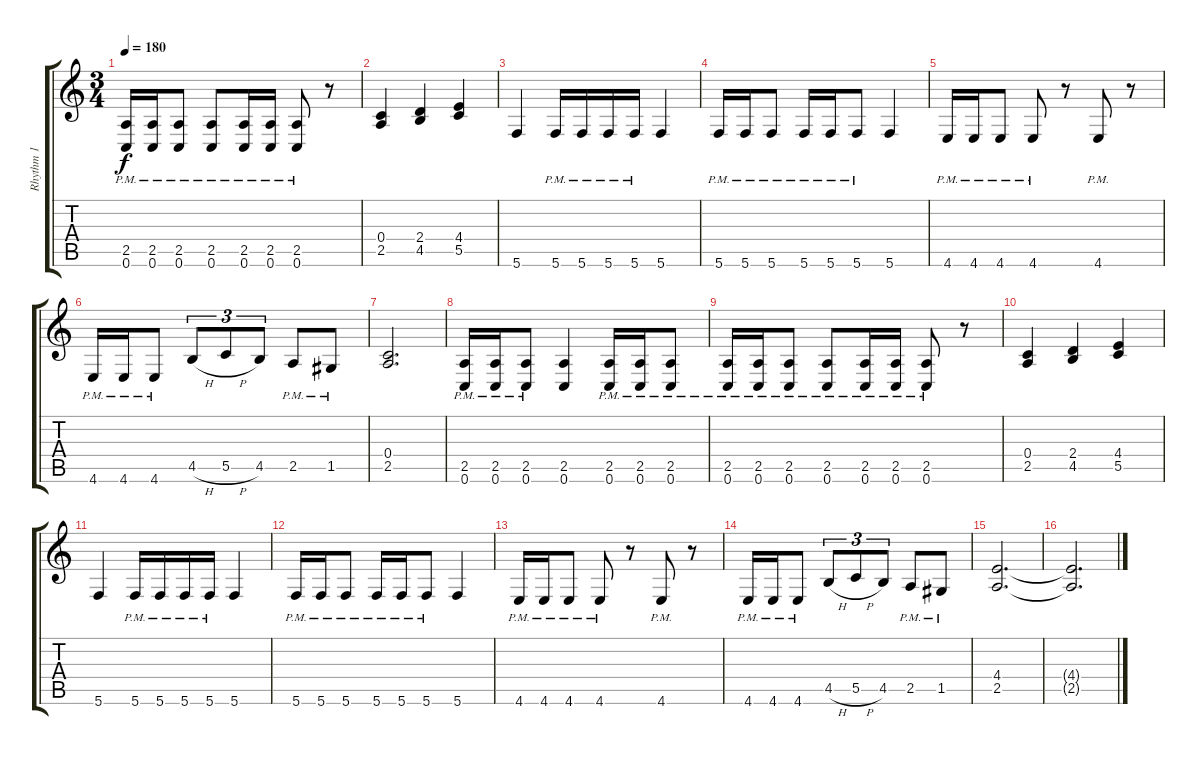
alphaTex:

\track ("Rhythm 1" "Rhythm 1") {instrument overdrivenguitar}
\staff {score tabs}
\tuning (D4 A3 F3 C3 G2 C2) {hide}
\ts (3 4)
\tempo 180
\clef g2
\ks c
(2.5{pm} 0.6{pm}).16{dy f} (2.5{pm} 0.6{pm}).16 (2.5{pm} 0.6{pm}).8 (2.5{pm} 0.6{pm}).8 (2.5{pm} 0.6{pm}).16 (2.5{pm} 0.6{pm}).16 (2.5{pm} 0.6{pm}).8 r.8 |
(0.4 2.5).4 (2.4 4.5).4 (4.4 5.5).4 |
5.6.4 5.6{pm}.16 5.6{pm}.16 5.6{pm}.16 5.6{pm}.16 5.6.4 |
5.6{pm}.16 5.6{pm}.16 5.6{pm}.8 5.6{pm}.16 5.6{pm}.16 5.6{pm}.8 5.6.4 |
4.6{pm}.16 4.6{pm}.16 4.6{pm}.8 4.6{pm}.8 r.8 4.6{pm}.8 r.8 |
4.6{pm}.16 4.6{pm}.16 4.6{pm}.8 4.5{h}.8{tu (3 2)} 5.5{h}.8{tu (3 2)} 4.5.8{tu (3 2)} 2.5{pm}.8 1.5{pm}.8 |
(0.4 2.5).2{d} |
(2.5{pm} 0.6{pm}).16 (2.5{pm} 0.6{pm}).16 (2.5{pm} 0.6{pm}).8 (2.5 0.6).4 (2.5{pm} 0.6{pm}).16 (2.5{pm} 0.6{pm}).16 (2.5{pm} 0.6{pm}).8 |
(2.5{pm} 0.6{pm}).16 (2.5{pm} 0.6{pm}).16 (2.5{pm} 0.6{pm}).8 (2.5{pm} 0.6{pm}).8 (2.5{pm} 0.6{pm}).16 (2.5{pm} 0.6{pm}).16 (2.5{pm} 0.6{pm}).8 r.8 |
(0.4 2.5).4 (2.4 4.5).4 (4.4 5.5).4 |
5.6.4 5.6{pm}.16 5.6{pm}.16 5.6{pm}.16 5.6{pm}.16 5.6.4 |
5.6{pm}.16 5.6{pm}.16 5.6{pm}.8 5.6{pm}.16 5.6{pm}.16 5.6{pm}.8 5.6.4 |
4.6{pm}.16 4.6{pm}.16 4.6{pm}.8 4.6{pm}.8 r.8 4.6{pm}.8 r.8 |
4.6{pm}.16 4.6{pm}.16 4.6{pm}.8 4.5{h}.8{tu (3 2)} 5.5{h}.8{tu (3 2)} 4.5.8{tu (3 2)} 2.5{pm}.8 1.5{pm}.8 |
(4.4 2.5).2{d} |
(4.4{t} 2.5{t}).2{d}
